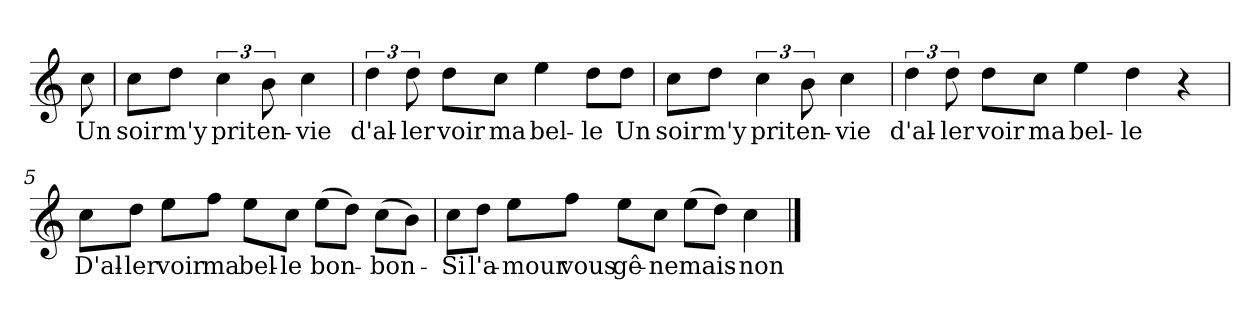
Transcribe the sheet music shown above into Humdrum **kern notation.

**kern	**text
*part1	*part1
*staff1	*staff1
*clefG2	*
*k[]	*
*C:	*
=	=
!	!LO:LY:b
8cc\	Un
=1	=1
!	!LO:LY:b
8cc\L	soir
!	!LO:LY:b
8dd\J	m'y
!	!LO:LY:b
6cc\	prit
!	!LO:LY:b
12b\	en-
!	!LO:LY:b
4cc\	-vie
=2	=2
!	!LO:LY:b
6dd\	d'al-
!	!LO:LY:b
12dd\	-ler
!	!LO:LY:b
8dd\L	voir
!	!LO:LY:b
8cc\J	ma
!	!LO:LY:b
4ee\	bel-
!	!LO:LY:b
8dd\L	-le
!	!LO:LY:b
8dd\J	Un
!!LO:LB:g=z
=3	=3
!	!LO:LY:b
8cc\L	soir
!	!LO:LY:b
8dd\J	m'y
!	!LO:LY:b
6cc\	prit
!	!LO:LY:b
12b\	en-
!	!LO:LY:b
4cc\	-vie
=4	=4
!	!LO:LY:b
6dd\	d'al-
!	!LO:LY:b
12dd\	-ler
!	!LO:LY:b
8dd\L	voir
!	!LO:LY:b
8cc\J	ma
!	!LO:LY:b
4ee\	bel-
!	!LO:LY:b
4dd\	-le
4r	.
!!LO:LB:g=z
=5	=5
!	!LO:LY:b
8cc\L	D'al-
!	!LO:LY:b
8dd\J	-ler
!	!LO:LY:b
8ee\L	voir
!	!LO:LY:b
8ff\J	ma
!	!LO:LY:b
8ee\L	bel-
!	!LO:LY:b
8cc\J	-le
!	!LO:LY:b
(>8ee\L	bon-
8dd\J)	.
!	!LO:LY:b
(>8cc\L	-bon-
8b\J)	.
=6	=6
!	!LO:LY:b
8cc\L	-Si
!	!LO:LY:b
8dd\J	l'a-
!	!LO:LY:b
8ee\L	-mour
!	!LO:LY:b
8ff\J	vous
!	!LO:LY:b
8ee\L	gê-
!	!LO:LY:b
8cc\J	-ne
!	!LO:LY:b
(>8ee\L	mais-
8dd\J)	.
!	!LO:LY:b
4cc\	-non
==	==
*-	*-
